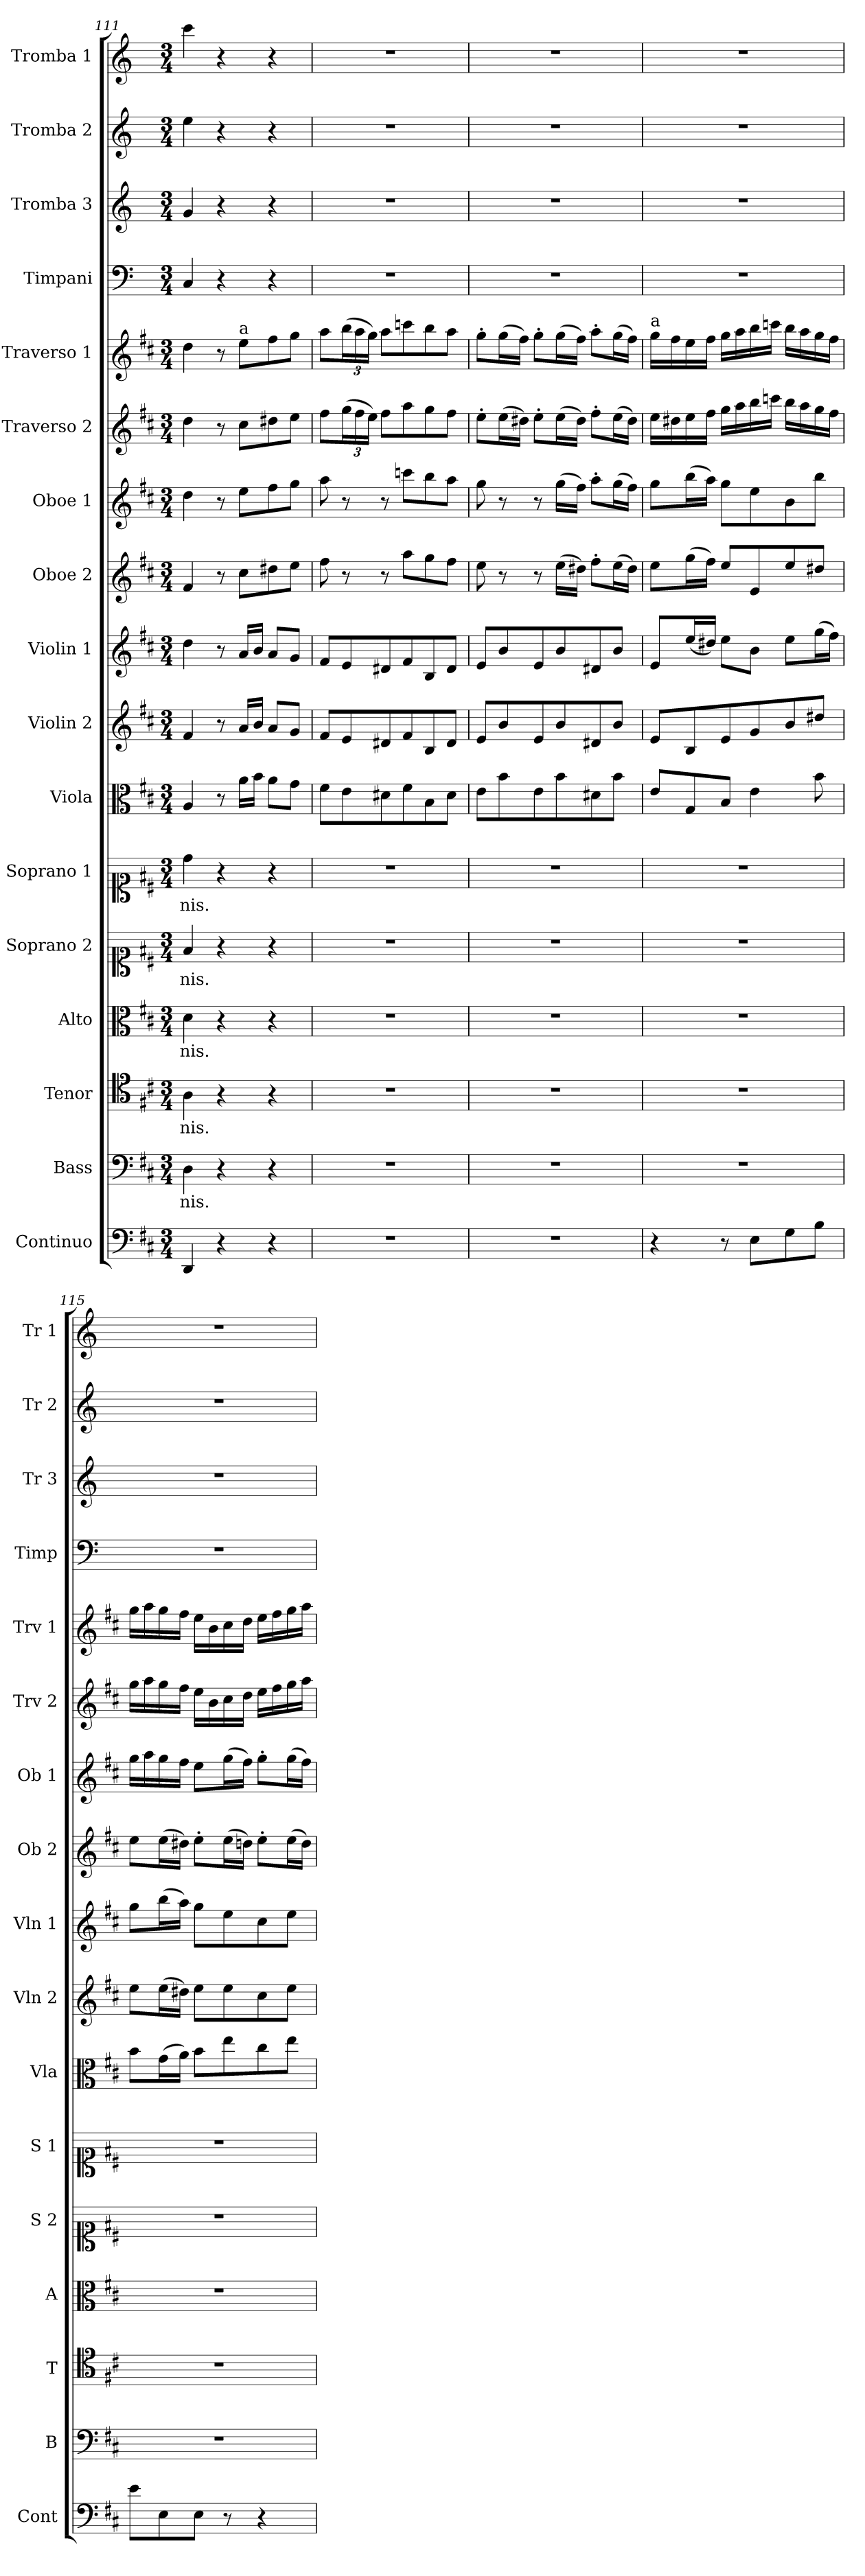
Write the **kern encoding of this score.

**kern	**kern	**text	**kern	**text	**kern	**text	**kern	**text	**kern	**text	**kern	**kern	**kern	**kern	**kern	**kern	**kern	**kern	**kern	**kern	**kern
*part17	*part16	*part16	*part15	*part15	*part14	*part14	*part13	*part13	*part12	*part12	*part11	*part10	*part9	*part8	*part7	*part6	*part5	*part4	*part3	*part2	*part1
*staff17	*staff16	*staff16	*staff15	*staff15	*staff14	*staff14	*staff13	*staff13	*staff12	*staff12	*staff11	*staff10	*staff9	*staff8	*staff7	*staff6	*staff5	*staff4	*staff3	*staff2	*staff1
*I"Continuo	*I"Bass	*	*I"Tenor	*	*I"Alto	*	*I"Soprano 2	*	*I"Soprano 1	*	*I"Viola	*I"Violin 2	*I"Violin 1	*I"Oboe 2	*I"Oboe 1	*I"Traverso 2	*I"Traverso 1	*I"Timpani	*I"Tromba 3	*I"Tromba 2	*I"Tromba 1
*I'Cont	*I'B	*	*I'T	*	*I'A	*	*I'S 2	*	*I'S 1	*	*I'Vla	*I'Vln 2	*I'Vln 1	*I'Ob 2	*I'Ob 1	*I'Trv 2	*I'Trv 1	*I'Timp	*I'Tr 3	*I'Tr 2	*I'Tr 1
*clefF4	*clefF4	*	*clefC4	*	*clefC3	*	*clefC1	*	*clefC1	*	*clefC3	*clefG2	*clefG2	*clefG2	*clefG2	*clefG2	*clefG2	*clefF4	*clefG2	*clefG2	*clefG2
*	*	*	*	*	*	*	*	*	*	*	*	*	*	*	*	*	*	*ITrd-1c-2	*ITrd-1c-2	*ITrd-1c-2	*ITrd-1c-2
*k[f#c#]	*k[f#c#]	*	*k[f#c#]	*	*k[f#c#]	*	*k[f#c#]	*	*k[f#c#]	*	*k[f#c#]	*k[f#c#]	*k[f#c#]	*k[f#c#]	*k[f#c#]	*k[f#c#]	*k[f#c#]	*k[f#c#]	*k[f#c#]	*k[f#c#]	*k[f#c#]
*M3/4	*M3/4	*	*M3/4	*	*M3/4	*	*M3/4	*	*M3/4	*	*M3/4	*M3/4	*M3/4	*M3/4	*M3/4	*M3/4	*M3/4	*M3/4	*M3/4	*M3/4	*M3/4
=111	=111	=111	=111	=111	=111	=111	=111	=111	=111	=111	=111	=111	=111	=111	=111	=111	=111	=111	=111	=111	=111
!	!	!LO:LY:b	!	!LO:LY:b	!	!LO:LY:b	!	!LO:LY:b	!	!LO:LY:b	!	!	!	!	!	!	!	!	!	!	!
4DD/	4D\	-nis.	4A\	-nis.	4d\	-nis.	4f#/	-nis.	4dd\	-nis.	4A/	4f#/	4dd\	4f#/	4dd\	4dd\	4dd\	4D/	4a/	4ff#\	4ddd\
4r	4r	.	4r	.	4r	.	4r	.	4r	.	8r	8r	8r	8r	8r	8r	8r	4r	4r	4r	4r
!	!	!	!	!	!	!	!	!	!	!	!	!	!	!	!	!	!LO:TX:a:t=a	!	!	!	!
.	.	.	.	.	.	.	.	.	.	.	16a\LL	16a/LL	16a/LL	8cc#\L	8ee\L	8cc#\L	8ee\L	.	.	.	.
.	.	.	.	.	.	.	.	.	.	.	16b\JJ	16b/JJ	16b/JJ	.	.	.	.	.	.	.	.
4r	4r	.	4r	.	4r	.	4r	.	4r	.	8a\L	8a/L	8a/L	8dd#X\	8ff#\	8dd#X\	8ff#\	4r	4r	4r	4r
.	.	.	.	.	.	.	.	.	.	.	8g\J	8g/J	8g/J	8ee\J	8gg\J	8ee\J	8gg\J	.	.	.	.
=112	=112	=112	=112	=112	=112	=112	=112	=112	=112	=112	=112	=112	=112	=112	=112	=112	=112	=112	=112	=112	=112
2.r	2.r	.	2.r	.	2.r	.	2.r	.	2.r	.	8f#\L	8f#/L	8f#/L	8ff#\	8aa\	8ff#\L	8aa\L	2.r	2.r	2.r	2.r
*	*	*	*	*	*	*	*	*	*	*	*	*	*	*	*	*Xbrackettup	*Xbrackettup	*	*	*	*
.	.	.	.	.	.	.	.	.	.	.	8e\	8e/	8e/	8r	8r	(24gg\L	(24bb\L	.	.	.	.
.	.	.	.	.	.	.	.	.	.	.	.	.	.	.	.	24ff#\	24aa\	.	.	.	.
.	.	.	.	.	.	.	.	.	.	.	.	.	.	.	.	24ee\JJ)	24gg\JJ)	.	.	.	.
.	.	.	.	.	.	.	.	.	.	.	8d#X\	8d#X/	8d#X/	8r	8r	8ff#\L	8aa\L	.	.	.	.
.	.	.	.	.	.	.	.	.	.	.	8f#\	8f#/	8f#/	8aa\L	8cccn\L	8aa\	8cccn\	.	.	.	.
.	.	.	.	.	.	.	.	.	.	.	8B\	8B/	8B/	8gg\	8bb\	8gg\	8bb\	.	.	.	.
.	.	.	.	.	.	.	.	.	.	.	8d#\J	8d#/J	8d#/J	8ff#\J	8aa\J	8ff#\J	8aa\J	.	.	.	.
=113	=113	=113	=113	=113	=113	=113	=113	=113	=113	=113	=113	=113	=113	=113	=113	=113	=113	=113	=113	=113	=113
2.r	2.r	.	2.r	.	2.r	.	2.r	.	2.r	.	8e\L	8e/L	8e/L	8ee\	8gg\	8ee'\L	8gg'\L	2.r	2.r	2.r	2.r
.	.	.	.	.	.	.	.	.	.	.	8b\	8b/	8b/	8r	8r	(16ee\L	(16gg\L	.	.	.	.
.	.	.	.	.	.	.	.	.	.	.	.	.	.	.	.	16dd#X\JJ)	16ff#\JJ)	.	.	.	.
.	.	.	.	.	.	.	.	.	.	.	8e\	8e/	8e/	8r	8r	8ee'\L	8gg'\L	.	.	.	.
.	.	.	.	.	.	.	.	.	.	.	8b\	8b/	8b/	(16ee\LL	(16gg\LL	(16ee\L	(16gg\L	.	.	.	.
.	.	.	.	.	.	.	.	.	.	.	.	.	.	16dd#X\JJ)	16ff#\JJ)	16dd#\JJ)	16ff#\JJ)	.	.	.	.
.	.	.	.	.	.	.	.	.	.	.	8d#X\	8d#X/	8d#X/	8ff#'\L	8aa'\L	8ff#'\L	8aa'\L	.	.	.	.
.	.	.	.	.	.	.	.	.	.	.	8b\J	8b/J	8b/J	(16ee\L	(16gg\L	(16ee\L	(16gg\L	.	.	.	.
.	.	.	.	.	.	.	.	.	.	.	.	.	.	16dd#\JJ)	16ff#\JJ)	16dd#\JJ)	16ff#\JJ)	.	.	.	.
=114	=114	=114	=114	=114	=114	=114	=114	=114	=114	=114	=114	=114	=114	=114	=114	=114	=114	=114	=114	=114	=114
!	!	!	!	!	!	!	!	!	!	!	!	!	!	!	!	!	!LO:TX:a:t=a	!	!	!	!
4r	2.r	.	2.r	.	2.r	.	2.r	.	2.r	.	8e/L	8e/L	8e/L	8ee\L	8gg\L	16ee\LL	16gg\LL	2.r	2.r	2.r	2.r
.	.	.	.	.	.	.	.	.	.	.	.	.	.	.	.	16dd#X\	16ff#\	.	.	.	.
.	.	.	.	.	.	.	.	.	.	.	8G/	8B/	(16ee/L	(16gg\L	(16bb\L	16ee\	16ee\	.	.	.	.
.	.	.	.	.	.	.	.	.	.	.	.	.	16dd#X/JJ)	16ff#\JJ)	16aa\JJ)	16ff#\JJ	16ff#\JJ	.	.	.	.
8r	.	.	.	.	.	.	.	.	.	.	8B/J	8e/	8ee\L	8ee/L	8gg\L	16gg\LL	16gg\LL	.	.	.	.
.	.	.	.	.	.	.	.	.	.	.	.	.	.	.	.	16aa\	16aa\	.	.	.	.
8E\L	.	.	.	.	.	.	.	.	.	.	4e\	8g/	8b\J	8e/	8ee\	16bb\	16bb\	.	.	.	.
.	.	.	.	.	.	.	.	.	.	.	.	.	.	.	.	16cccn\JJ	16cccn\JJ	.	.	.	.
8G\	.	.	.	.	.	.	.	.	.	.	.	8b/	8ee\L	8ee/	8b\	16bb\LL	16bb\LL	.	.	.	.
.	.	.	.	.	.	.	.	.	.	.	.	.	.	.	.	16aa\	16aa\	.	.	.	.
8B\J	.	.	.	.	.	.	.	.	.	.	8b\	8dd#X/J	(16gg\L	8dd#X/J	8bb\J	16gg\	16gg\	.	.	.	.
.	.	.	.	.	.	.	.	.	.	.	.	.	16ff#\JJ)	.	.	16ff#\JJ	16ff#\JJ	.	.	.	.
=115	=115	=115	=115	=115	=115	=115	=115	=115	=115	=115	=115	=115	=115	=115	=115	=115	=115	=115	=115	=115	=115
8e\L	2.r	.	2.r	.	2.r	.	2.r	.	2.r	.	8b\L	8ee\L	8gg\L	8ee\L	16gg\LL	16gg\LL	16gg\LL	2.r	2.r	2.r	2.r
.	.	.	.	.	.	.	.	.	.	.	.	.	.	.	16aa\	16aa\	16aa\	.	.	.	.
8E\	.	.	.	.	.	.	.	.	.	.	(16g\L	(16ee\L	(16bb\L	(16ee\L	16gg\	16gg\	16gg\	.	.	.	.
.	.	.	.	.	.	.	.	.	.	.	16a\JJ)	16dd#X\JJ)	16aa\JJ)	16dd#X\JJ)	16ff#\JJ	16ff#\JJ	16ff#\JJ	.	.	.	.
8E\J	.	.	.	.	.	.	.	.	.	.	8b\L	8ee\L	8gg\L	8ee'\L	8ee\L	16ee\LL	16ee\LL	.	.	.	.
.	.	.	.	.	.	.	.	.	.	.	.	.	.	.	.	16b\	16b\	.	.	.	.
8r	.	.	.	.	.	.	.	.	.	.	8ee\	8ee\	8ee\	(16ee\L	(16gg\L	16cc#\	16cc#\	.	.	.	.
.	.	.	.	.	.	.	.	.	.	.	.	.	.	16ddn\JJ)	16ff#\JJ)	16dd\JJ	16dd\JJ	.	.	.	.
4r	.	.	.	.	.	.	.	.	.	.	8cc#\	8cc#\	8cc#\	8ee'\L	8gg'\L	16ee\LL	16ee\LL	.	.	.	.
.	.	.	.	.	.	.	.	.	.	.	.	.	.	.	.	16ff#\	16ff#\	.	.	.	.
.	.	.	.	.	.	.	.	.	.	.	8ee\J	8ee\J	8ee\J	(16ee\L	(16gg\L	16gg\	16gg\	.	.	.	.
.	.	.	.	.	.	.	.	.	.	.	.	.	.	16dd\JJ)	16ff#\JJ)	16aa\JJ	16aa\JJ	.	.	.	.
=	=	=	=	=	=	=	=	=	=	=	=	=	=	=	=	=	=	=	=	=	=
*-	*-	*-	*-	*-	*-	*-	*-	*-	*-	*-	*-	*-	*-	*-	*-	*-	*-	*-	*-	*-	*-
